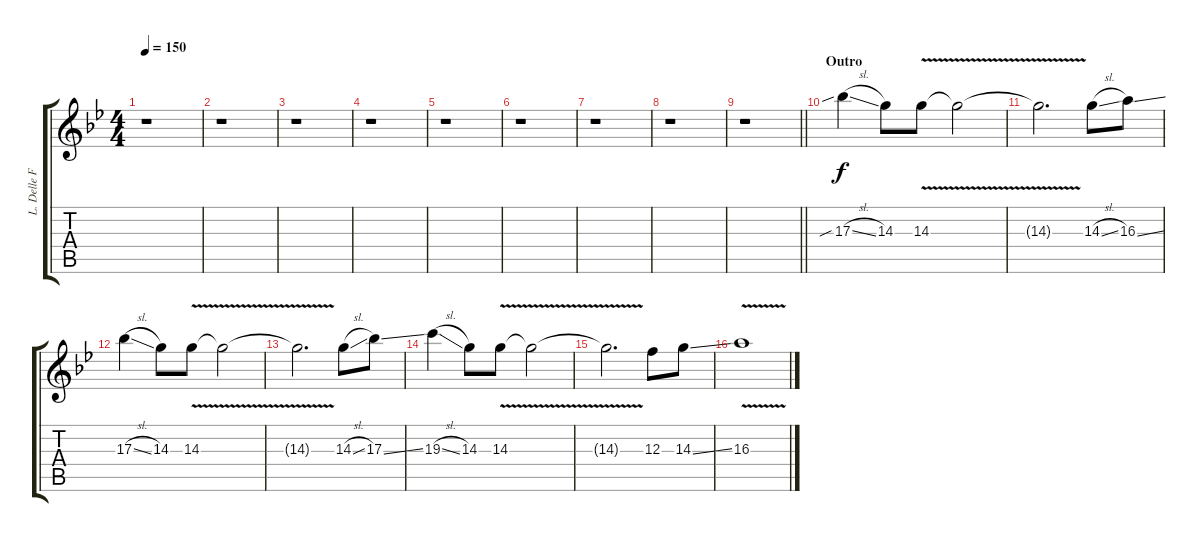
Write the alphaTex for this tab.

\track ("L. Delle Fave (Guitar Lead)" "L. Delle F") {instrument overdrivenguitar}
\staff {score tabs}
\tuning (D4 A3 F3 C3 G2 D2) {hide}
\ts (4 4)
\tempo 150
\clef g2
\ks gminor
r.1{dy f} |
r.1 |
r.1 |
r.1 |
r.1 |
r.1 |
r.1 |
r.1 |
\barLineRight lightlight
r.1 |
\section ("" "Outro")
17.3{sib sl}.4 14.3.8 14.3{v}.8 14.3{t}.2 |
14.3{v t}.2{d} 14.3{sl}.8 16.3{ss}.8 |
17.3{sl}.4 14.3.8 14.3{v}.8 14.3{t}.2 |
14.3{v t}.2{d} 14.3{sl}.8 17.3{ss}.8 |
19.3{sl}.4 14.3.8 14.3{v}.8 14.3{t}.2 |
14.3{v t}.2{d} 12.3.8 14.3{ss}.8 |
16.3{v}.1
